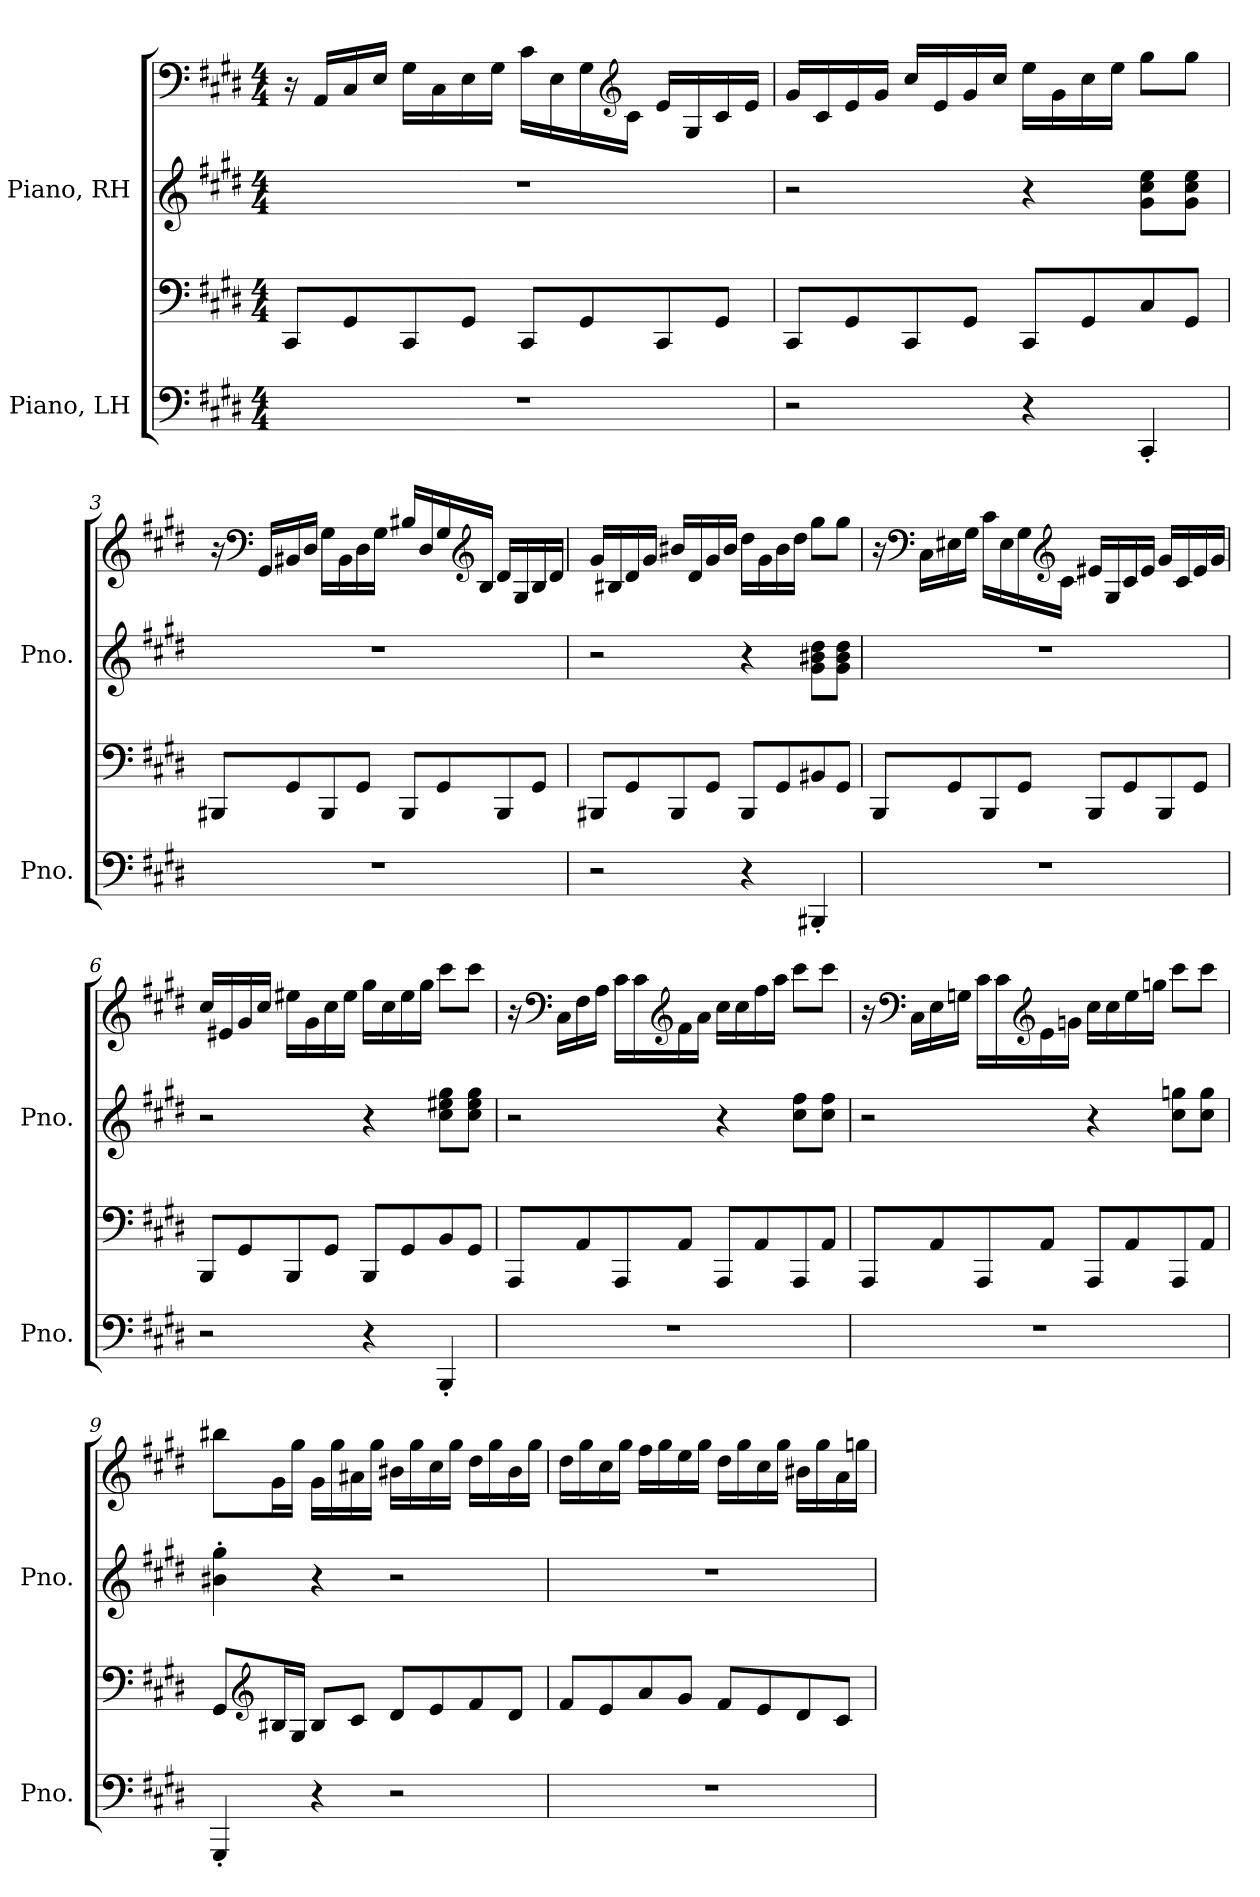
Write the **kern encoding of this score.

**kern	**kern	**kern	**kern
*part2	*part2	*part1	*part1
*staff4	*staff3	*staff2	*staff1
*I"Piano, LH	*	*I"Piano, RH	*
*I'Pno.	*	*I'Pno.	*
*clefF4	*clefF4	*clefG2	*clefF4
*k[f#c#g#d#]	*k[f#c#g#d#]	*k[f#c#g#d#]	*k[f#c#g#d#]
*M4/4	*M4/4	*M4/4	*M4/4
*MM145	*MM145	*MM145	*MM145
=1	=1	=1	=1
1r	8CC#/L	1r	16r
.	.	.	16AA/LL
.	8GG#/	.	16C#/
.	.	.	16E/JJ
.	8CC#/	.	16G#\LL
.	.	.	16C#\
.	8GG#/J	.	16E\
.	.	.	16G#\JJ
.	8CC#/L	.	16c#\LL
.	.	.	16E\
.	8GG#/	.	16G#\
*	*	*	*clefG2
.	.	.	16c#\JJ
.	8CC#/	.	16e/LL
.	.	.	16G#/
.	8GG#/J	.	16c#/
.	.	.	16e/JJ
=2	=2	=2	=2
2r	8CC#/L	2r	16g#/LL
.	.	.	16c#/
.	8GG#/	.	16e/
.	.	.	16g#/JJ
.	8CC#/	.	16cc#/LL
.	.	.	16e/
.	8GG#/J	.	16g#/
.	.	.	16cc#/JJ
4r	8CC#/L	4r	16ee\LL
.	.	.	16g#\
.	8GG#/	.	16cc#\
.	.	.	16ee\JJ
4CC#'/	8C#/	8g#\ 8cc#\ 8ee\L	8gg#\L
.	8GG#/J	8g#\ 8cc#\ 8ee\J	8gg#\J
!!LO:LB:g=z
=3	=3	=3	=3
1r	8BBB#X/L	1r	16r
*	*	*	*clefF4
.	.	.	16GG#/LL
.	8GG#/	.	16BB#X/
.	.	.	16D#/JJ
.	8BBB#/	.	16G#\LL
.	.	.	16BB#\
.	8GG#/J	.	16D#\
.	.	.	16G#\JJ
.	8BBB#/L	.	16B#X/LL
.	.	.	16D#/
.	8GG#/	.	16G#/
*	*	*	*clefG2
.	.	.	16B#/JJ
.	8BBB#/	.	16d#/LL
.	.	.	16G#/
.	8GG#/J	.	16B#/
.	.	.	16d#/JJ
=4	=4	=4	=4
2r	8BBB#X/L	2r	16g#/LL
.	.	.	16B#X/
.	8GG#/	.	16d#/
.	.	.	16g#/JJ
.	8BBB#/	.	16b#X/LL
.	.	.	16d#/
.	8GG#/J	.	16g#/
.	.	.	16b#/JJ
4r	8BBB#/L	4r	16dd#\LL
.	.	.	16g#\
.	8GG#/	.	16b#\
.	.	.	16dd#\JJ
4BBB#X'/	8BB#X/	8g#\ 8b#X\ 8dd#\L	8gg#\L
.	8GG#/J	8g#\ 8b#\ 8dd#\J	8gg#\J
!!LO:LB:g=z
=5	=5	=5	=5
1r	8BBB/L	1r	16r
*	*	*	*clefF4
.	.	.	16C#\LL
.	8GG#/	.	16E#X\
.	.	.	16G#\JJ
.	8BBB/	.	16c#\LL
.	.	.	16E#\
.	8GG#/J	.	16G#\
*	*	*	*clefG2
.	.	.	16c#\JJ
.	8BBB/L	.	16e#X/LL
.	.	.	16G#/
.	8GG#/	.	16c#/
.	.	.	16e#/JJ
.	8BBB/	.	16g#/LL
.	.	.	16c#/
.	8GG#/J	.	16e#/
.	.	.	16g#/JJ
=6	=6	=6	=6
2r	8BBB/L	2r	16cc#/LL
.	.	.	16e#X/
.	8GG#/	.	16g#/
.	.	.	16cc#/JJ
.	8BBB/	.	16ee#X\LL
.	.	.	16g#\
.	8GG#/J	.	16cc#\
.	.	.	16ee#\JJ
4r	8BBB/L	4r	16gg#\LL
.	.	.	16cc#\
.	8GG#/	.	16ee#\
.	.	.	16gg#\JJ
4BBB'/	8BB/	8cc#\ 8ee#X\ 8gg#\L	8ccc#\L
.	8GG#/J	8cc#\ 8ee#\ 8gg#\J	8ccc#\J
!!LO:PB:g=z
=7	=7	=7	=7
1r	8AAA/L	2r	16r
*	*	*	*clefF4
.	.	.	16C#\LL
.	8AA/	.	16F#\
.	.	.	16A\JJ
.	8AAA/	.	16c#\LL
.	.	.	16c#\
*	*	*	*clefG2
.	8AA/J	.	16f#\
.	.	.	16a\JJ
.	8AAA/L	4r	16cc#\LL
.	.	.	16cc#\
.	8AA/	.	16ff#\
.	.	.	16aa\JJ
.	8AAA/	8cc#\ 8ff#\L	8ccc#\L
.	8AA/J	8cc#\ 8ff#\J	8ccc#\J
=8	=8	=8	=8
1r	8AAA/L	2r	16r
*	*	*	*clefF4
.	.	.	16C#\LL
.	8AA/	.	16E\
.	.	.	16Gn\JJ
.	8AAA/	.	16c#\LL
.	.	.	16c#\
*	*	*	*clefG2
.	8AA/J	.	16e\
.	.	.	16gn\JJ
.	8AAA/L	4r	16cc#\LL
.	.	.	16cc#\
.	8AA/	.	16ee\
.	.	.	16ggn\JJ
.	8AAA/	8cc#\ 8ggn\L	8ccc#\L
.	8AA/J	8cc#\ 8gg\J	8ccc#\J
!!LO:LB:g=z
=9	=9	=9	=9
4GGG#'/	8GG#/L	4b#X\' 4gg#\'	8bb#X\L
*	*clefG2	*	*
.	16B#X/L	.	16g#\L
.	16G#/JJ	.	16gg#\JJ
4r	8B#/L	4r	16g#\LL
.	.	.	16gg#\
.	8c#/J	.	16a#X\
.	.	.	16gg#\JJ
2r	8d#/L	2r	16b#X\LL
.	.	.	16gg#\
.	8e/	.	16cc#\
.	.	.	16gg#\JJ
.	8f#/	.	16dd#\LL
.	.	.	16gg#\
.	8d#/J	.	16b#\
.	.	.	16gg#\JJ
=10	=10	=10	=10
1r	8f#/L	1r	16dd#\LL
.	.	.	16gg#\
.	8e/	.	16cc#\
.	.	.	16gg#\JJ
.	8a/	.	16ff#\LL
.	.	.	16gg#\
.	8g#/J	.	16ee\
.	.	.	16gg#\JJ
.	8f#/L	.	16dd#\LL
.	.	.	16gg#\
.	8e/	.	16cc#\
.	.	.	16gg#\JJ
.	8d#/	.	16b#X\LL
.	.	.	16gg#\
.	8c#/J	.	16a\
.	.	.	16ggn\JJ
=	=	=	=
*-	*-	*-	*-
